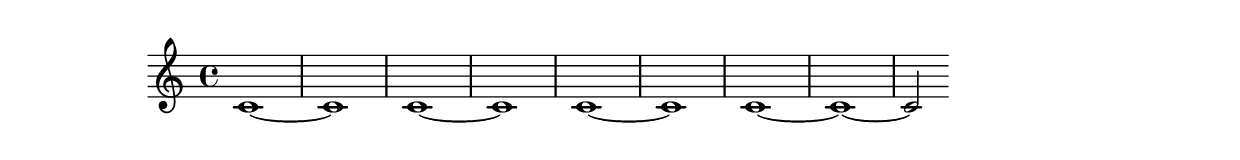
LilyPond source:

\version "2.16.0"

\header{
texidoc="

If the @code{Note_heads_engraver} is replaced by the @code{Completion_heads_engraver},
notes with a duration factor still keep their requested appearance.

"
}

\layout { ragged-right= ##t }


\new Voice \with {
    \remove "Note_heads_engraver"
    \consists "Completion_heads_engraver"
} \relative c'{

  c\breve |
  c1*2 |
  c2*4 |
  c8*20
}
